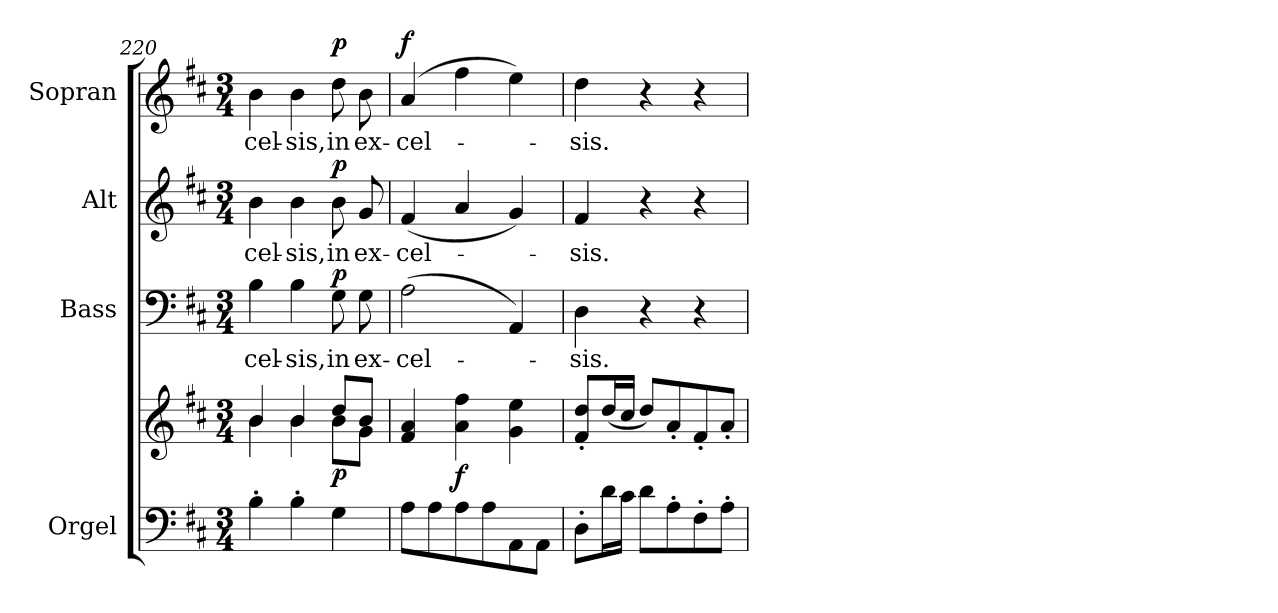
**kern	**kern	**dynam	**kern	**text	**dynam	**kern	**text	**dynam	**kern	**text	**dynam
*part4	*part4	*part4	*part3	*part3	*part3	*part2	*part2	*part2	*part1	*part1	*part1
*staff5	*staff4	*staff4/5	*staff3	*staff3	*staff3	*staff2	*staff2	*staff2	*staff1	*staff1	*staff1
*I"Orgel	*	*	*I"Bass	*	*	*I"Alt	*	*	*I"Sopran	*	*
*	*	*	*I'B.	*	*	*I'A.	*	*	*I'S.	*	*
*clefF4	*clefG2	*	*clefF4	*	*	*clefG2	*	*	*clefG2	*	*
*k[f#c#]	*k[f#c#]	*	*k[f#c#]	*	*	*k[f#c#]	*	*	*k[f#c#]	*	*
*D:	*D:	*	*D:	*	*	*D:	*	*	*D:	*	*
*M3/4	*M3/4	*	*M3/4	*	*	*M3/4	*	*	*M3/4	*	*
=220	=220	=220	=220	=220	=220	=220	=220	=220	=220	=220	=220
*	*^	*	*	*	*	*	*	*	*	*	*
!	!	!	!	!	!LO:LY:b	!	!	!LO:LY:b	!	!	!LO:LY:b	!
4B'>\	4b/	4b\	.	4B\	-cel-	.	4b\	-cel-	.	4b\	-cel-	.
!	!	!	!	!	!LO:LY:b	!	!	!LO:LY:b	!	!	!LO:LY:b	!
4B'>\	4b/	4b\	.	4B\	-sis,	.	4b\	-sis,	.	4b\	-sis,	.
!	!	!	!LO:DY:b	!	!LO:LY:b	!LO:DY:a	!	!LO:LY:b	!LO:DY:a	!	!LO:LY:b	!LO:DY:a
4G\	8dd/L	8b\L	p	8G\	in	p	8b\	in	p	8dd\	in	p
!	!	!	!	!	!LO:LY:b	!	!	!LO:LY:b	!	!	!LO:LY:b	!
.	8b/J	8g\J	.	8G\	ex-	.	8g/	ex-	.	8b\	ex-	.
=221	=221	=221	=221	=221	=221	=221	=221	=221	=221	=221	=221	=221
!	!	!	!	!	!LO:LY:b	!	!	!LO:LY:b	!	!	!LO:LY:b	!LO:DY:a
*	*v	*v	*	*	*	*	*	*	*	*	*	*
8A\L	4f#/ 4a/	.	(>2A\	-cel-	.	(<4f#/	-cel-	.	(4a/	-cel-	f
8A\	.	.	.	.	.	.	.	.	.	.	.
!	!	!LO:DY:b	!	!	!	!	!	!	!	!	!
8A\	4a\ 4ff#\	f	.	.	.	4a/	.	.	4ff#\	.	.
8A\	.	.	.	.	.	.	.	.	.	.	.
8AA\	4g\ 4ee\	.	4AA/)	.	.	4g/)	.	.	4ee\)	.	.
8AA\J	.	.	.	.	.	.	.	.	.	.	.
=222	=222	=222	=222	=222	=222	=222	=222	=222	=222	=222	=222
!	!	!	!	!LO:LY:b	!	!	!LO:LY:b	!	!	!LO:LY:b	!
8D'>\L	8f#/'< 8dd/'<L	.	4D\	-sis.	.	4f#/	-sis.	.	4dd\	-sis.	.
16d\L	(<16dd/L	.	.	.	.	.	.	.	.	.	.
16c#\JJ	16cc#/JJ	.	.	.	.	.	.	.	.	.	.
8d\L	8dd/L)	.	4r	.	.	4r	.	.	4r	.	.
8A'>\	8a'</	.	.	.	.	.	.	.	.	.	.
8F#'>\	8f#'</	.	4r	.	.	4r	.	.	4r	.	.
8A'>\J	8a'</J	.	.	.	.	.	.	.	.	.	.
=	=	=	=	=	=	=	=	=	=	=	=
*-	*-	*-	*-	*-	*-	*-	*-	*-	*-	*-	*-
